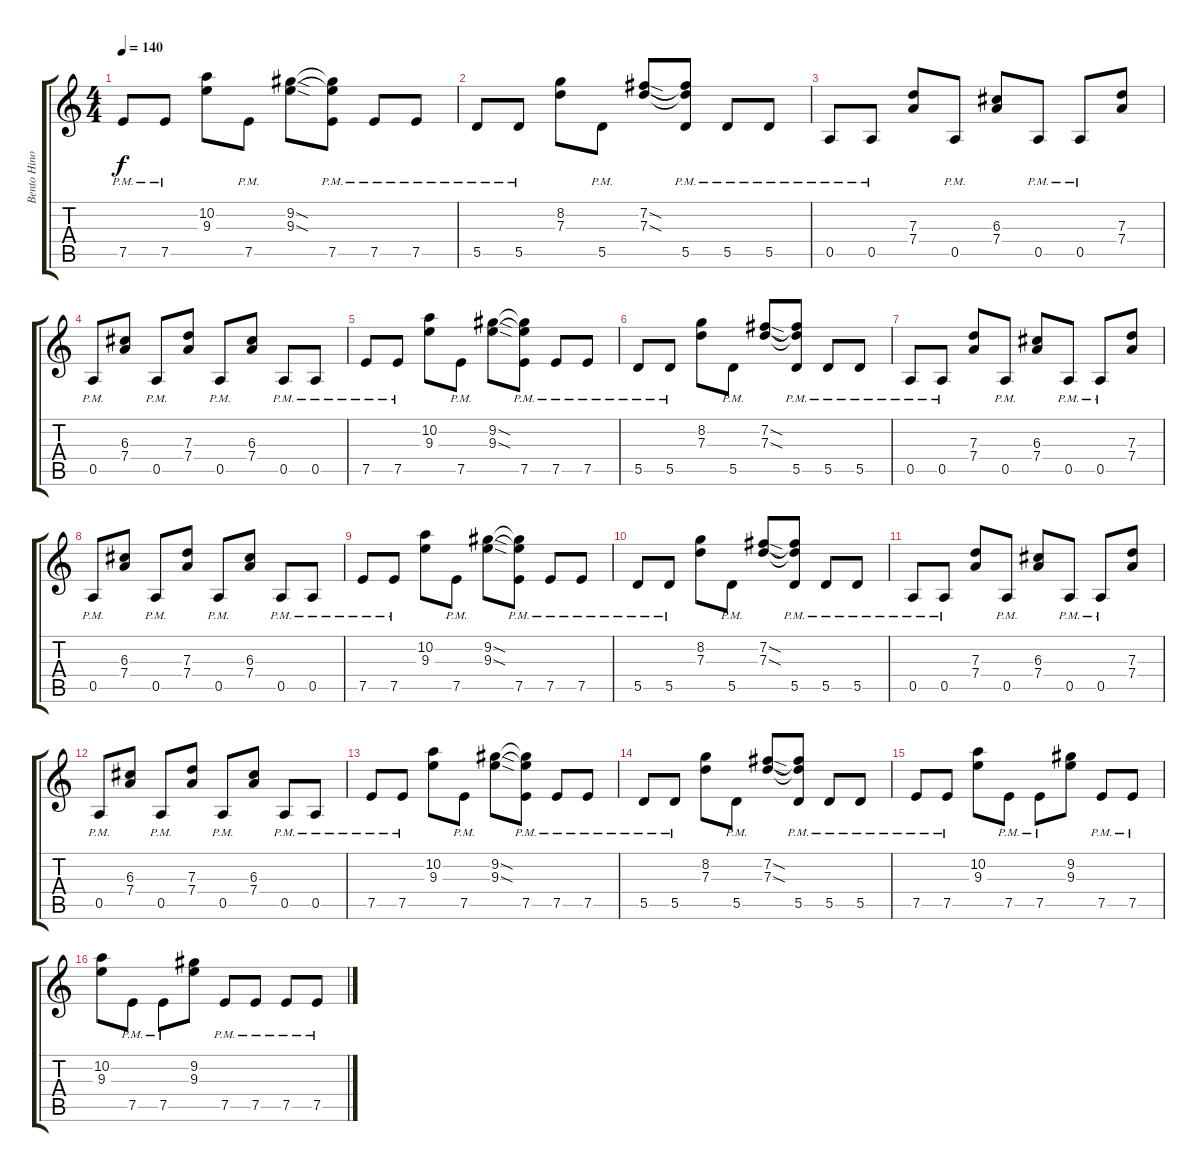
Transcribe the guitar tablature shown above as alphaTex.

\track ("Bento Hinoto (Guitarra)" "Bento Hino") {instrument distortionguitar}
\staff {score tabs}
\tuning (E4 B3 G3 D3 A2 E2) {hide}
\ts (4 4)
\tempo 140
\clef g2
\ks c
7.5{pm}.8{dy f} 7.5{pm}.8 (10.2 9.3).8 7.5{pm}.8 (9.2{sod} 9.3{sod}).8 (9.2{t} 9.3{t} 7.5{pm}).8 7.5{pm}.8 7.5{pm}.8 |
5.5{pm}.8 5.5{pm}.8 (8.2 7.3).8 5.5{pm}.8 (7.2{sod} 7.3{sod}).8 (7.2{t} 7.3{t} 5.5{pm}).8 5.5{pm}.8 5.5{pm}.8 |
0.5{pm}.8 0.5{pm}.8 (7.3 7.4).8 0.5{pm}.8 (6.3 7.4).8 0.5{pm}.8 0.5{pm}.8 (7.3 7.4).8 |
0.5{pm}.8 (6.3 7.4).8 0.5{pm}.8 (7.3 7.4).8 0.5{pm}.8 (6.3 7.4).8 0.5{pm}.8 0.5{pm}.8 |
7.5{pm}.8 7.5{pm}.8 (10.2 9.3).8 7.5{pm}.8 (9.2{sod} 9.3{sod}).8 (9.2{t} 9.3{t} 7.5{pm}).8 7.5{pm}.8 7.5{pm}.8 |
5.5{pm}.8 5.5{pm}.8 (8.2 7.3).8 5.5{pm}.8 (7.2{sod} 7.3{sod}).8 (7.2{t} 7.3{t} 5.5{pm}).8 5.5{pm}.8 5.5{pm}.8 |
0.5{pm}.8 0.5{pm}.8 (7.3 7.4).8 0.5{pm}.8 (6.3 7.4).8 0.5{pm}.8 0.5{pm}.8 (7.3 7.4).8 |
0.5{pm}.8 (6.3 7.4).8 0.5{pm}.8 (7.3 7.4).8 0.5{pm}.8 (6.3 7.4).8 0.5{pm}.8 0.5{pm}.8 |
7.5{pm}.8 7.5{pm}.8 (10.2 9.3).8 7.5{pm}.8 (9.2{sod} 9.3{sod}).8 (9.2{t} 9.3{t} 7.5{pm}).8 7.5{pm}.8 7.5{pm}.8 |
5.5{pm}.8 5.5{pm}.8 (8.2 7.3).8 5.5{pm}.8 (7.2{sod} 7.3{sod}).8 (7.2{t} 7.3{t} 5.5{pm}).8 5.5{pm}.8 5.5{pm}.8 |
0.5{pm}.8 0.5{pm}.8 (7.3 7.4).8 0.5{pm}.8 (6.3 7.4).8 0.5{pm}.8 0.5{pm}.8 (7.3 7.4).8 |
0.5{pm}.8 (6.3 7.4).8 0.5{pm}.8 (7.3 7.4).8 0.5{pm}.8 (6.3 7.4).8 0.5{pm}.8 0.5{pm}.8 |
7.5{pm}.8 7.5{pm}.8 (10.2 9.3).8 7.5{pm}.8 (9.2{sod} 9.3{sod}).8 (9.2{t} 9.3{t} 7.5{pm}).8 7.5{pm}.8 7.5{pm}.8 |
5.5{pm}.8 5.5{pm}.8 (8.2 7.3).8 5.5{pm}.8 (7.2{sod} 7.3{sod}).8 (7.2{t} 7.3{t} 5.5{pm}).8 5.5{pm}.8 5.5{pm}.8 |
7.5{pm}.8 7.5{pm}.8 (10.2 9.3).8 7.5{pm}.8 7.5{pm}.8 (9.2 9.3).8 7.5{pm}.8 7.5{pm}.8 |
(10.2 9.3).8 7.5{pm}.8 7.5{pm}.8 (9.2 9.3).8 7.5{pm}.8 7.5{pm}.8 7.5{pm}.8 7.5{pm}.8
